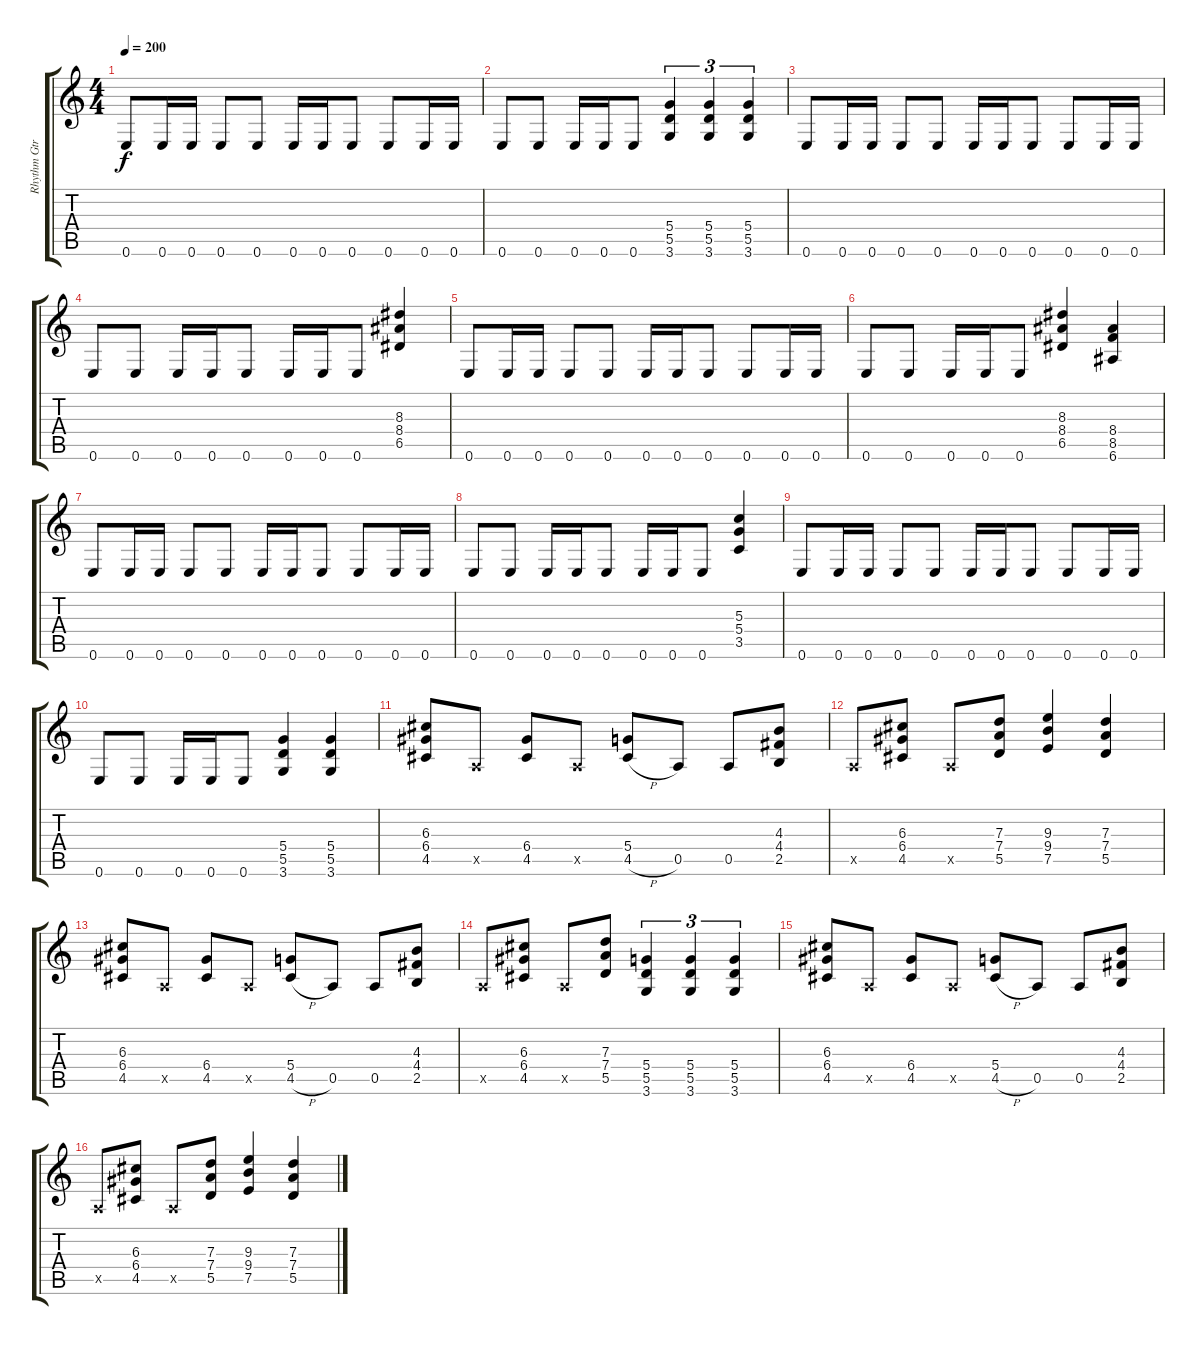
\track ("Rhythm Gtr. II" "Rhythm Gtr") {instrument distortionguitar}
\staff {score tabs}
\tuning (E4 B3 G3 D3 A2 E2) {hide}
\ts (4 4)
\tempo 200
\clef g2
\ks c
0.6.8{dy f} 0.6.16 0.6.16 0.6.8 0.6.8 0.6.16 0.6.16 0.6.8 0.6.8 0.6.16 0.6.16 |
0.6.8 0.6.8 0.6.16 0.6.16 0.6.8 (5.4 5.5 3.6).4{tu (3 2)} (5.4 5.5 3.6).4{tu (3 2)} (5.4 5.5 3.6).4{tu (3 2)} |
0.6.8 0.6.16 0.6.16 0.6.8 0.6.8 0.6.16 0.6.16 0.6.8 0.6.8 0.6.16 0.6.16 |
0.6.8 0.6.8 0.6.16 0.6.16 0.6.8 0.6.16 0.6.16 0.6.8 (8.3 8.4 6.5).4 |
0.6.8 0.6.16 0.6.16 0.6.8 0.6.8 0.6.16 0.6.16 0.6.8 0.6.8 0.6.16 0.6.16 |
0.6.8 0.6.8 0.6.16 0.6.16 0.6.8 (8.3 8.4 6.5).4 (8.4 8.5 6.6).4 |
0.6.8 0.6.16 0.6.16 0.6.8 0.6.8 0.6.16 0.6.16 0.6.8 0.6.8 0.6.16 0.6.16 |
0.6.8 0.6.8 0.6.16 0.6.16 0.6.8 0.6.16 0.6.16 0.6.8 (5.3 5.4 3.5).4 |
0.6.8 0.6.16 0.6.16 0.6.8 0.6.8 0.6.16 0.6.16 0.6.8 0.6.8 0.6.16 0.6.16 |
0.6.8 0.6.8 0.6.16 0.6.16 0.6.8 (5.4 5.5 3.6).4 (5.4 5.5 3.6).4 |
(6.3 6.4 4.5).8 0.5{x}.8 (6.4 4.5).8 0.5{x}.8 (5.4 4.5{h}).8 0.5.8 0.5.8 (4.3 4.4 2.5).8 |
0.5{x}.8 (6.3 6.4 4.5).8 0.5{x}.8 (7.3 7.4 5.5).8 (9.3 9.4 7.5).4 (7.3 7.4 5.5).4 |
(6.3 6.4 4.5).8 0.5{x}.8 (6.4 4.5).8 0.5{x}.8 (5.4 4.5{h}).8 0.5.8 0.5.8 (4.3 4.4 2.5).8 |
0.5{x}.8 (6.3 6.4 4.5).8 0.5{x}.8 (7.3 7.4 5.5).8 (5.4 5.5 3.6).4{tu (3 2)} (5.4 5.5 3.6).4{tu (3 2)} (5.4 5.5 3.6).4{tu (3 2)} |
(6.3 6.4 4.5).8 0.5{x}.8 (6.4 4.5).8 0.5{x}.8 (5.4 4.5{h}).8 0.5.8 0.5.8 (4.3 4.4 2.5).8 |
0.5{x}.8 (6.3 6.4 4.5).8 0.5{x}.8 (7.3 7.4 5.5).8 (9.3 9.4 7.5).4 (7.3 7.4 5.5).4
